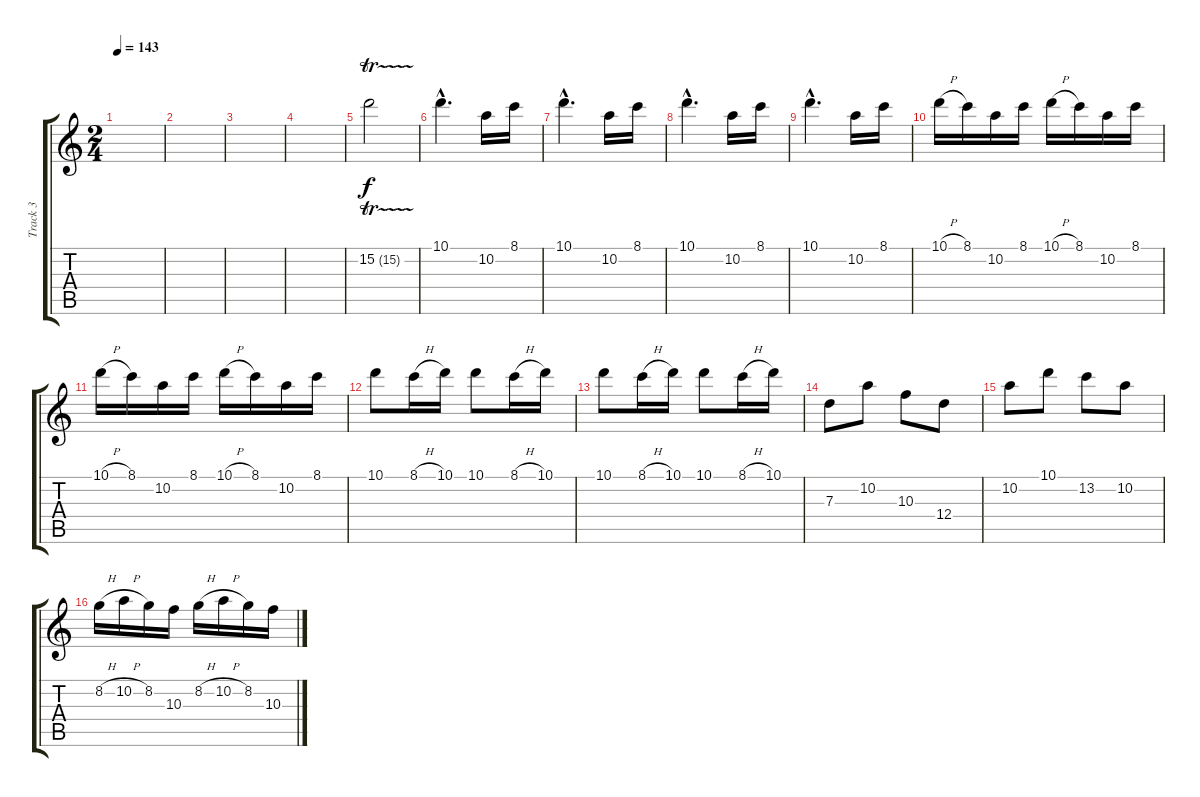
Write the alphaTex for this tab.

\track ("Track 3" "Track 3") {instrument synthbass1}
\staff {score tabs}
\tuning (E4 B3 G3 D3 A2 E2) {hide}
\ts (2 4)
\tempo 143
\clef g2
\ks c
|
|
|
|
15.2{tr (15 32)}.2 |
10.1{hac}.4{d} 10.2.16 8.1.16 |
10.1{hac}.4{d} 10.2.16 8.1.16 |
10.1{hac}.4{d} 10.2.16 8.1.16 |
10.1{hac}.4{d} 10.2.16 8.1.16 |
10.1{h}.16 8.1.16 10.2.16 8.1.16 10.1{h}.16 8.1.16 10.2.16 8.1.16 |
10.1{h}.16 8.1.16 10.2.16 8.1.16 10.1{h}.16 8.1.16 10.2.16 8.1.16 |
10.1.8 8.1{h}.16 10.1.16 10.1.8 8.1{h}.16 10.1.16 |
10.1.8 8.1{h}.16 10.1.16 10.1.8 8.1{h}.16 10.1.16 |
7.3.8 10.2.8 10.3.8 12.4.8 |
10.2.8 10.1.8 13.2.8 10.2.8 |
8.2{h}.16 10.2{h}.16 8.2.16 10.3.16 8.2{h}.16 10.2{h}.16 8.2.16 10.3.16
